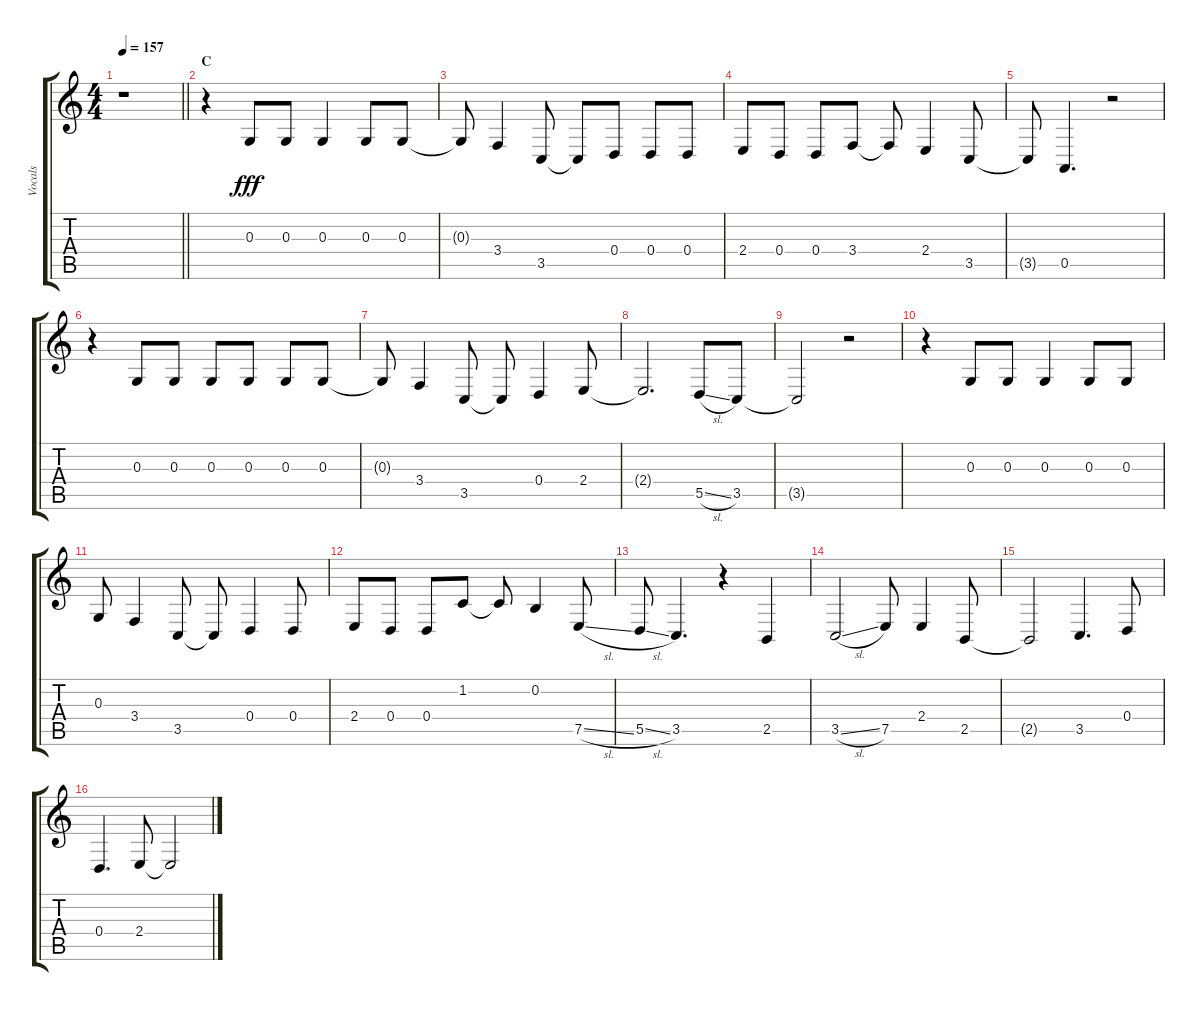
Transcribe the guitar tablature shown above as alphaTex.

\track ("Vocals" "Vocals") {instrument voiceoohs}
\staff {score tabs}
\tuning (E4 B3 G3 D3 A2 E2) {hide}
\ts (4 4)
\tempo 157
\clef g2
\barLineRight lightlight
\ks c
r.1{dy fff} |
\section ("" "C")
r.4 0.3.8 0.3.8 0.3.4 0.3.8 0.3.8 |
0.3{t}.8 3.4.4 3.5.8 3.5{t}.8 0.4.8 0.4.8 0.4.8 |
2.4.8 0.4.8 0.4.8 3.4.8 3.4{t}.8 2.4.4 3.5.8 |
3.5{t}.8 0.5.4{d} r.2 |
r.4 0.3.8 0.3.8 0.3.8 0.3.8 0.3.8 0.3.8 |
0.3{t}.8 3.4.4 3.5.8 3.5{t}.8 0.4.4 2.4.8 |
2.4{t}.2{d} 5.5{sl}.8 3.5.8 |
3.5{t}.2 r.2 |
r.4 0.3.8 0.3.8 0.3.4 0.3.8 0.3.8 |
0.3.8 3.4.4 3.5.8 3.5{t}.8 0.4.4 0.4.8 |
2.4.8 0.4.8 0.4.8 1.2.8 1.2{t}.8 0.2.4 7.5{sl}.8 |
5.5{sl}.8 3.5.4{d} r.4 2.5.4 |
3.5{sl}.2 7.5.8 2.4.4 2.5.8 |
2.5{t}.2 3.5.4{d} 0.4.8 |
0.4.4{d} 2.4.8 2.4{t}.2
